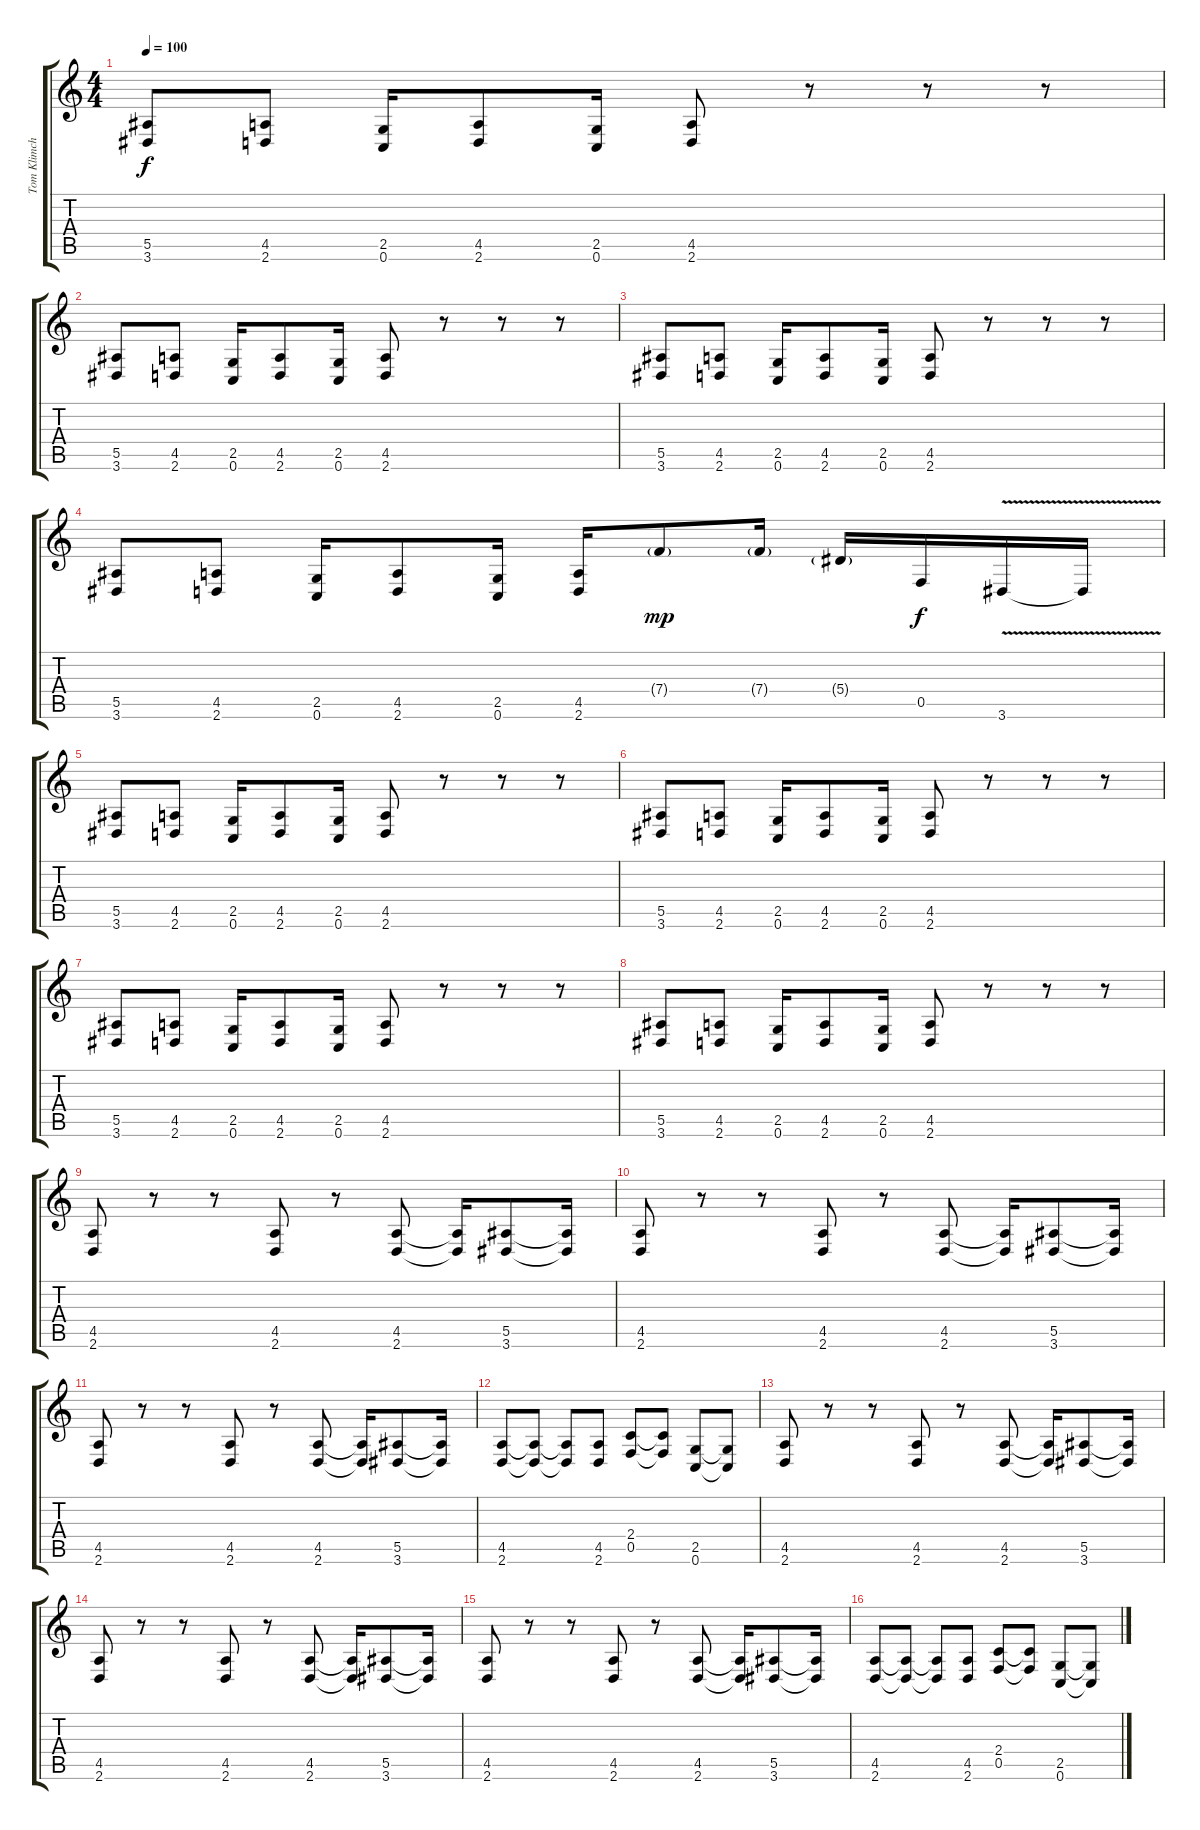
\track ("Tom Klimchuck" "Tom Klimch") {instrument distortionguitar}
\staff {score tabs}
\tuning (C4 G3 Eb3 Bb2 F2 C2) {hide}
\ts (4 4)
\tempo 100
\clef g2
\ks c
(5.5 3.6).8{dy f instrument distortionguitar} (4.5 2.6).8 (2.5 0.6).16 (4.5 2.6).8 (2.5 0.6).16 (4.5 2.6).8 r.8 r.8 r.8 |
(5.5 3.6).8 (4.5 2.6).8 (2.5 0.6).16 (4.5 2.6).8 (2.5 0.6).16 (4.5 2.6).8 r.8 r.8 r.8 |
(5.5 3.6).8 (4.5 2.6).8 (2.5 0.6).16 (4.5 2.6).8 (2.5 0.6).16 (4.5 2.6).8 r.8 r.8 r.8 |
(5.5 3.6).8 (4.5 2.6).8 (2.5 0.6).16 (4.5 2.6).8 (2.5 0.6).16 (4.5 2.6).16 7.4{g}.8{dy mp} 7.4{g}.16 5.4{g}.16 0.5.16{dy f} 3.6{v}.16 3.6{t}.16 |
(5.5 3.6).8 (4.5 2.6).8 (2.5 0.6).16 (4.5 2.6).8 (2.5 0.6).16 (4.5 2.6).8 r.8 r.8 r.8 |
(5.5 3.6).8 (4.5 2.6).8 (2.5 0.6).16 (4.5 2.6).8 (2.5 0.6).16 (4.5 2.6).8 r.8 r.8 r.8 |
(5.5 3.6).8 (4.5 2.6).8 (2.5 0.6).16 (4.5 2.6).8 (2.5 0.6).16 (4.5 2.6).8 r.8 r.8 r.8 |
(5.5 3.6).8{volume 14} (4.5 2.6).8 (2.5 0.6).16 (4.5 2.6).8 (2.5 0.6).16 (4.5 2.6).8 r.8 r.8 r.8{volume 11} |
(4.5 2.6).8{volume 10} r.8 r.8 (4.5 2.6).8 r.8 (4.5 2.6).8 (4.5{t} 2.6{t}).16 (5.5 3.6).8 (5.5{t} 3.6{t}).16 |
(4.5 2.6).8 r.8 r.8 (4.5 2.6).8 r.8 (4.5 2.6).8 (4.5{t} 2.6{t}).16 (5.5 3.6).8 (5.5{t} 3.6{t}).16 |
(4.5 2.6).8 r.8 r.8 (4.5 2.6).8 r.8 (4.5 2.6).8 (4.5{t} 2.6{t}).16 (5.5 3.6).8 (5.5{t} 3.6{t}).16 |
(4.5 2.6).8 (4.5{t} 2.6{t}).8 (4.5{t} 2.6{t}).8 (4.5 2.6).8 (2.4 0.5).8 (2.4{t} 0.5{t}).8 (2.5 0.6).8 (2.5{t} 0.6{t}).8 |
(4.5 2.6).8{volume 6} r.8 r.8 (4.5 2.6).8 r.8 (4.5 2.6).8 (4.5{t} 2.6{t}).16 (5.5 3.6).8 (5.5{t} 3.6{t}).16 |
(4.5 2.6).8 r.8 r.8 (4.5 2.6).8 r.8 (4.5 2.6).8 (4.5{t} 2.6{t}).16 (5.5 3.6).8 (5.5{t} 3.6{t}).16 |
(4.5 2.6).8 r.8 r.8 (4.5 2.6).8 r.8 (4.5 2.6).8 (4.5{t} 2.6{t}).16 (5.5 3.6).8 (5.5{t} 3.6{t}).16 |
(4.5 2.6).8 (4.5{t} 2.6{t}).8 (4.5{t} 2.6{t}).8 (4.5 2.6).8 (2.4 0.5).8 (2.4{t} 0.5{t}).8 (2.5 0.6).8 (2.5{t} 0.6{t}).8
